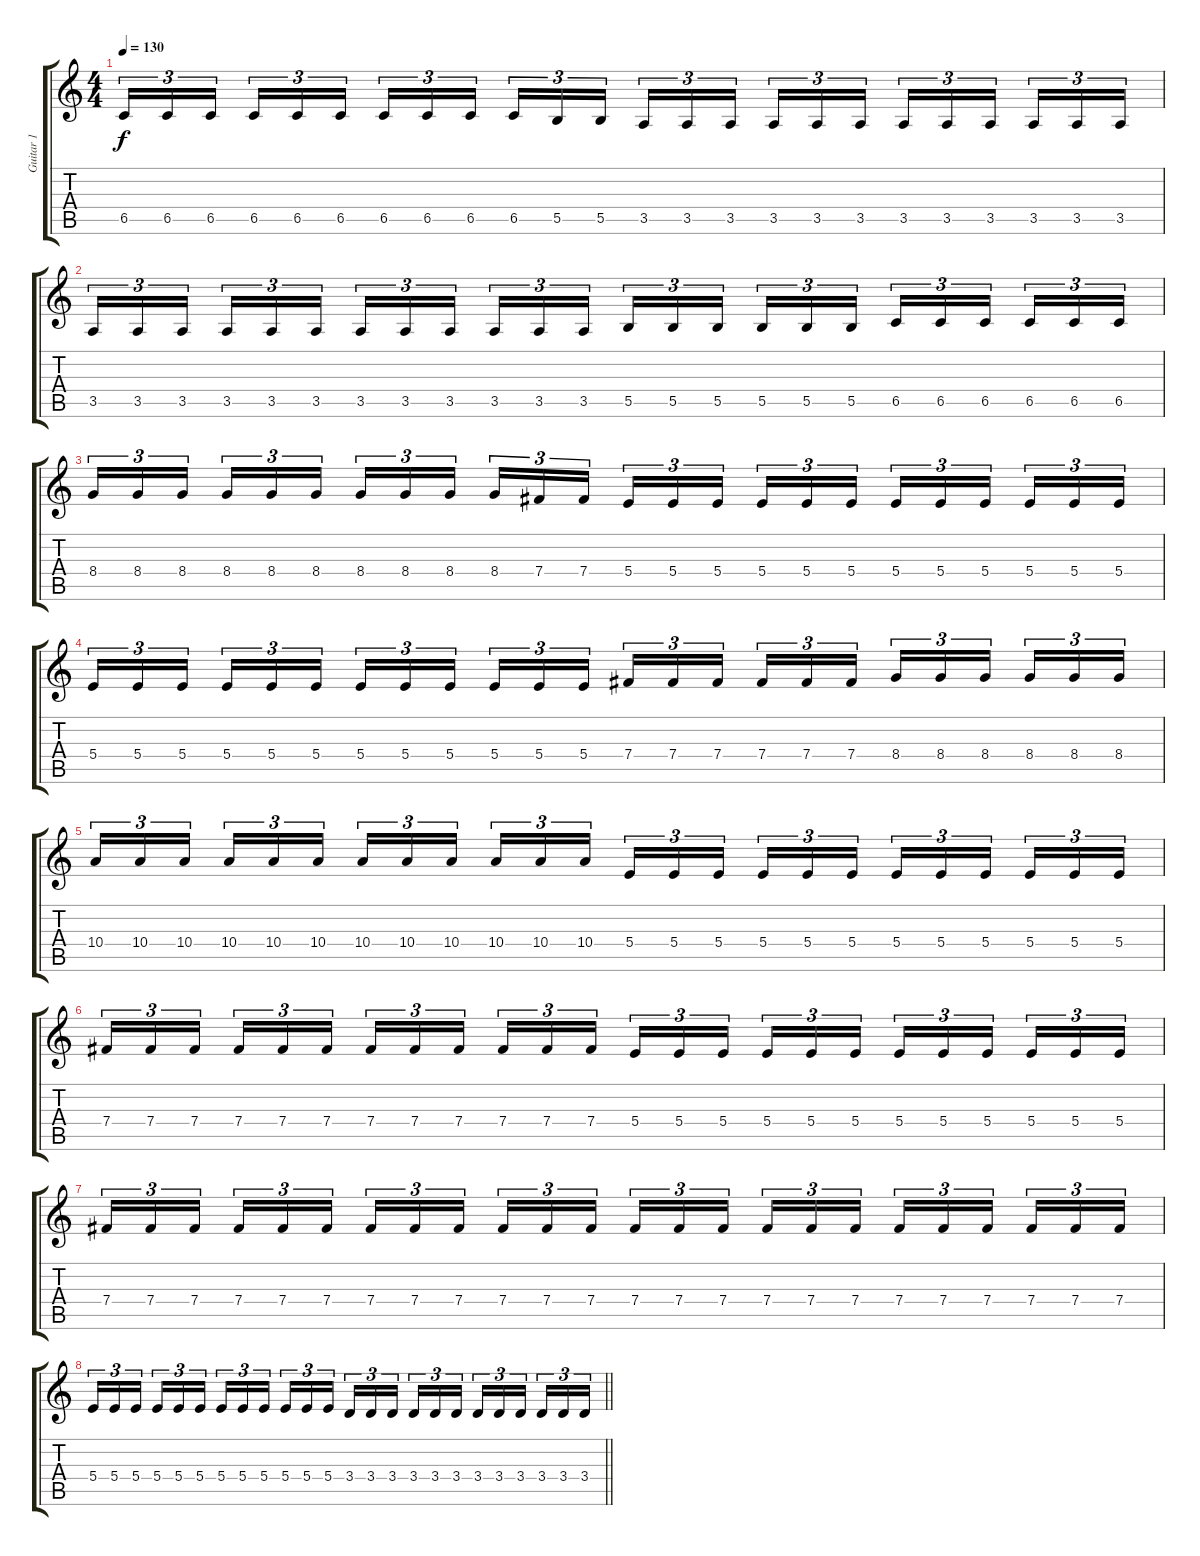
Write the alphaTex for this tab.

\track ("Guitar 1" "Guitar 1") {instrument distortionguitar}
\staff {score tabs}
\tuning (Db4 Ab3 E3 B2 Gb2 B1) {hide}
\ts (4 4)
\tempo 130
\clef g2
\ks c
6.5.16{tu (3 2) dy f} 6.5.16{tu (3 2)} 6.5.16{tu (3 2) beam splitsecondary} 6.5.16{tu (3 2)} 6.5.16{tu (3 2)} 6.5.16{tu (3 2)} 6.5.16{tu (3 2)} 6.5.16{tu (3 2)} 6.5.16{tu (3 2) beam splitsecondary} 6.5.16{tu (3 2)} 5.5.16{tu (3 2)} 5.5.16{tu (3 2)} 3.5.16{tu (3 2)} 3.5.16{tu (3 2)} 3.5.16{tu (3 2) beam splitsecondary} 3.5.16{tu (3 2)} 3.5.16{tu (3 2)} 3.5.16{tu (3 2)} 3.5.16{tu (3 2)} 3.5.16{tu (3 2)} 3.5.16{tu (3 2) beam splitsecondary} 3.5.16{tu (3 2)} 3.5.16{tu (3 2)} 3.5.16{tu (3 2)} |
3.5.16{tu (3 2)} 3.5.16{tu (3 2)} 3.5.16{tu (3 2) beam splitsecondary} 3.5.16{tu (3 2)} 3.5.16{tu (3 2)} 3.5.16{tu (3 2)} 3.5.16{tu (3 2)} 3.5.16{tu (3 2)} 3.5.16{tu (3 2) beam splitsecondary} 3.5.16{tu (3 2)} 3.5.16{tu (3 2)} 3.5.16{tu (3 2)} 5.5.16{tu (3 2)} 5.5.16{tu (3 2)} 5.5.16{tu (3 2) beam splitsecondary} 5.5.16{tu (3 2)} 5.5.16{tu (3 2)} 5.5.16{tu (3 2)} 6.5.16{tu (3 2)} 6.5.16{tu (3 2)} 6.5.16{tu (3 2) beam splitsecondary} 6.5.16{tu (3 2)} 6.5.16{tu (3 2)} 6.5.16{tu (3 2)} |
8.4.16{tu (3 2)} 8.4.16{tu (3 2)} 8.4.16{tu (3 2) beam splitsecondary} 8.4.16{tu (3 2)} 8.4.16{tu (3 2)} 8.4.16{tu (3 2)} 8.4.16{tu (3 2)} 8.4.16{tu (3 2)} 8.4.16{tu (3 2) beam splitsecondary} 8.4.16{tu (3 2)} 7.4.16{tu (3 2)} 7.4.16{tu (3 2)} 5.4.16{tu (3 2)} 5.4.16{tu (3 2)} 5.4.16{tu (3 2) beam splitsecondary} 5.4.16{tu (3 2)} 5.4.16{tu (3 2)} 5.4.16{tu (3 2)} 5.4.16{tu (3 2)} 5.4.16{tu (3 2)} 5.4.16{tu (3 2) beam splitsecondary} 5.4.16{tu (3 2)} 5.4.16{tu (3 2)} 5.4.16{tu (3 2)} |
5.4.16{tu (3 2)} 5.4.16{tu (3 2)} 5.4.16{tu (3 2) beam splitsecondary} 5.4.16{tu (3 2)} 5.4.16{tu (3 2)} 5.4.16{tu (3 2)} 5.4.16{tu (3 2)} 5.4.16{tu (3 2)} 5.4.16{tu (3 2) beam splitsecondary} 5.4.16{tu (3 2)} 5.4.16{tu (3 2)} 5.4.16{tu (3 2)} 7.4.16{tu (3 2)} 7.4.16{tu (3 2)} 7.4.16{tu (3 2) beam splitsecondary} 7.4.16{tu (3 2)} 7.4.16{tu (3 2)} 7.4.16{tu (3 2)} 8.4.16{tu (3 2)} 8.4.16{tu (3 2)} 8.4.16{tu (3 2) beam splitsecondary} 8.4.16{tu (3 2)} 8.4.16{tu (3 2)} 8.4.16{tu (3 2)} |
10.4.16{tu (3 2)} 10.4.16{tu (3 2)} 10.4.16{tu (3 2) beam splitsecondary} 10.4.16{tu (3 2)} 10.4.16{tu (3 2)} 10.4.16{tu (3 2)} 10.4.16{tu (3 2)} 10.4.16{tu (3 2)} 10.4.16{tu (3 2) beam splitsecondary} 10.4.16{tu (3 2)} 10.4.16{tu (3 2)} 10.4.16{tu (3 2)} 5.4.16{tu (3 2)} 5.4.16{tu (3 2)} 5.4.16{tu (3 2) beam splitsecondary} 5.4.16{tu (3 2)} 5.4.16{tu (3 2)} 5.4.16{tu (3 2)} 5.4.16{tu (3 2)} 5.4.16{tu (3 2)} 5.4.16{tu (3 2) beam splitsecondary} 5.4.16{tu (3 2)} 5.4.16{tu (3 2)} 5.4.16{tu (3 2)} |
7.4.16{tu (3 2)} 7.4.16{tu (3 2)} 7.4.16{tu (3 2) beam splitsecondary} 7.4.16{tu (3 2)} 7.4.16{tu (3 2)} 7.4.16{tu (3 2)} 7.4.16{tu (3 2)} 7.4.16{tu (3 2)} 7.4.16{tu (3 2) beam splitsecondary} 7.4.16{tu (3 2)} 7.4.16{tu (3 2)} 7.4.16{tu (3 2)} 5.4.16{tu (3 2)} 5.4.16{tu (3 2)} 5.4.16{tu (3 2) beam splitsecondary} 5.4.16{tu (3 2)} 5.4.16{tu (3 2)} 5.4.16{tu (3 2)} 5.4.16{tu (3 2)} 5.4.16{tu (3 2)} 5.4.16{tu (3 2) beam splitsecondary} 5.4.16{tu (3 2)} 5.4.16{tu (3 2)} 5.4.16{tu (3 2)} |
7.4.16{tu (3 2)} 7.4.16{tu (3 2)} 7.4.16{tu (3 2) beam splitsecondary} 7.4.16{tu (3 2)} 7.4.16{tu (3 2)} 7.4.16{tu (3 2)} 7.4.16{tu (3 2)} 7.4.16{tu (3 2)} 7.4.16{tu (3 2) beam splitsecondary} 7.4.16{tu (3 2)} 7.4.16{tu (3 2)} 7.4.16{tu (3 2)} 7.4.16{tu (3 2)} 7.4.16{tu (3 2)} 7.4.16{tu (3 2) beam splitsecondary} 7.4.16{tu (3 2)} 7.4.16{tu (3 2)} 7.4.16{tu (3 2)} 7.4.16{tu (3 2)} 7.4.16{tu (3 2)} 7.4.16{tu (3 2) beam splitsecondary} 7.4.16{tu (3 2)} 7.4.16{tu (3 2)} 7.4.16{tu (3 2)} |
\barLineRight lightlight
5.4.16{tu (3 2)} 5.4.16{tu (3 2)} 5.4.16{tu (3 2) beam splitsecondary} 5.4.16{tu (3 2)} 5.4.16{tu (3 2)} 5.4.16{tu (3 2)} 5.4.16{tu (3 2)} 5.4.16{tu (3 2)} 5.4.16{tu (3 2) beam splitsecondary} 5.4.16{tu (3 2)} 5.4.16{tu (3 2)} 5.4.16{tu (3 2)} 3.4.16{tu (3 2)} 3.4.16{tu (3 2)} 3.4.16{tu (3 2) beam splitsecondary} 3.4.16{tu (3 2)} 3.4.16{tu (3 2)} 3.4.16{tu (3 2)} 3.4.16{tu (3 2)} 3.4.16{tu (3 2)} 3.4.16{tu (3 2) beam splitsecondary} 3.4.16{tu (3 2)} 3.4.16{tu (3 2)} 3.4.16{tu (3 2)}
